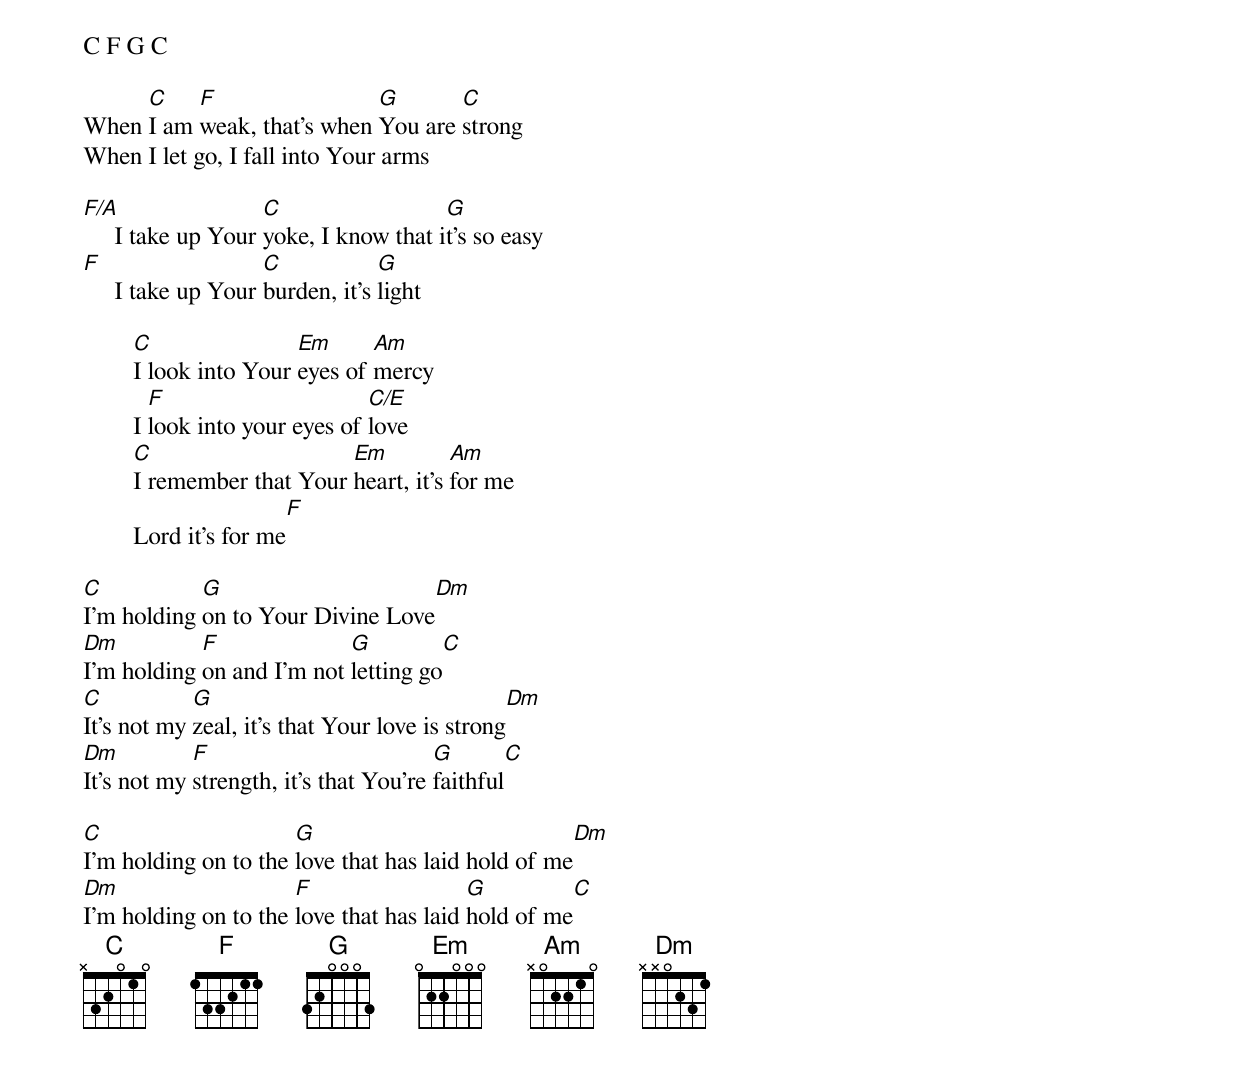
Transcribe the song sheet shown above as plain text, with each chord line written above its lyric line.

C F G C

     C    F                 G       C
When I am weak, that's when You are strong
When I let go, I fall into Your arms

F/A                 C                  G
     I take up Your yoke, I know that it's so easy
F                   C            G
     I take up Your burden, it's light

	C                Em      Am
	I look into Your eyes of mercy
	  F                      C/E
	I look into your eyes of love
	C                    Em          Am
	I remember that Your heart, it's for me
			  F
	Lord it's for me

C           G                      Dm
I'm holding on to Your Divine Love
Dm          F              G          C
I'm holding on and I'm not letting go
C           G                                   Dm
It's not my zeal, it's that Your love is strong
Dm          F                          G         C
It's not my strength, it's that You're faithful

C                     G                             Dm
I'm holding on to the love that has laid hold of me
Dm                    F                  G          C
I'm holding on to the love that has laid hold of me
